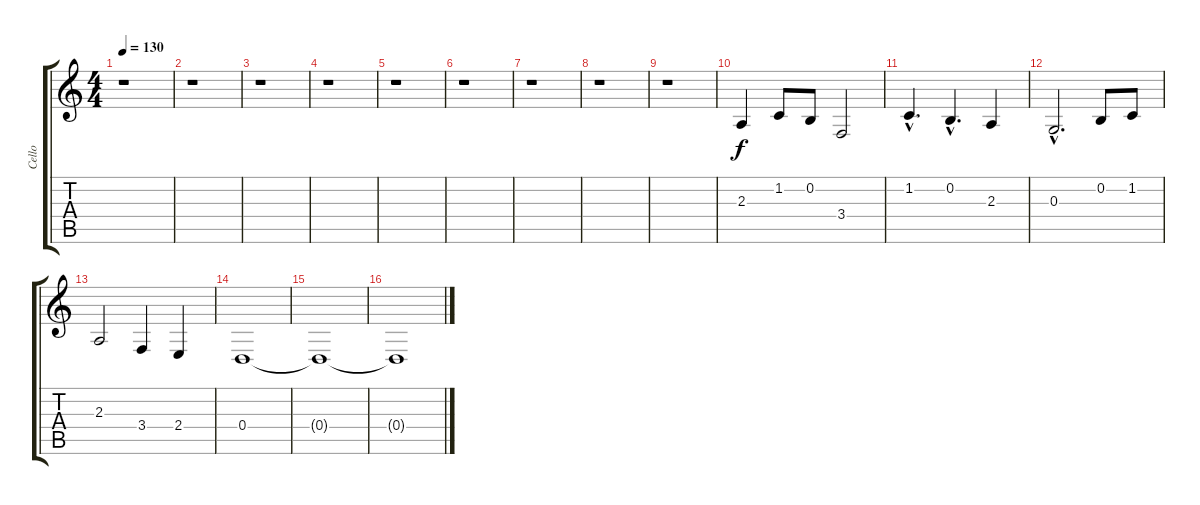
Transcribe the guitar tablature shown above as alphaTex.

\track ("Cello" "Cello") {instrument cello}
\staff {score tabs}
\tuning (E4 B3 G3 D3 A2 E2) {hide}
\ts (4 4)
\tempo 130
\clef g2
\ks c
r.1{dy f instrument cello} |
r.1 |
r.1 |
r.1 |
r.1 |
r.1 |
r.1 |
r.1 |
r.1 |
2.3.4 1.2.8 0.2.8 3.4.2 |
1.2{hac}.4{d} 0.2{hac}.4{d} 2.3.4 |
0.3{hac}.2{d} 0.2.8 1.2.8 |
2.3.2 3.4.4 2.4.4 |
0.4.1 |
0.4{t}.1 |
0.4{t}.1
